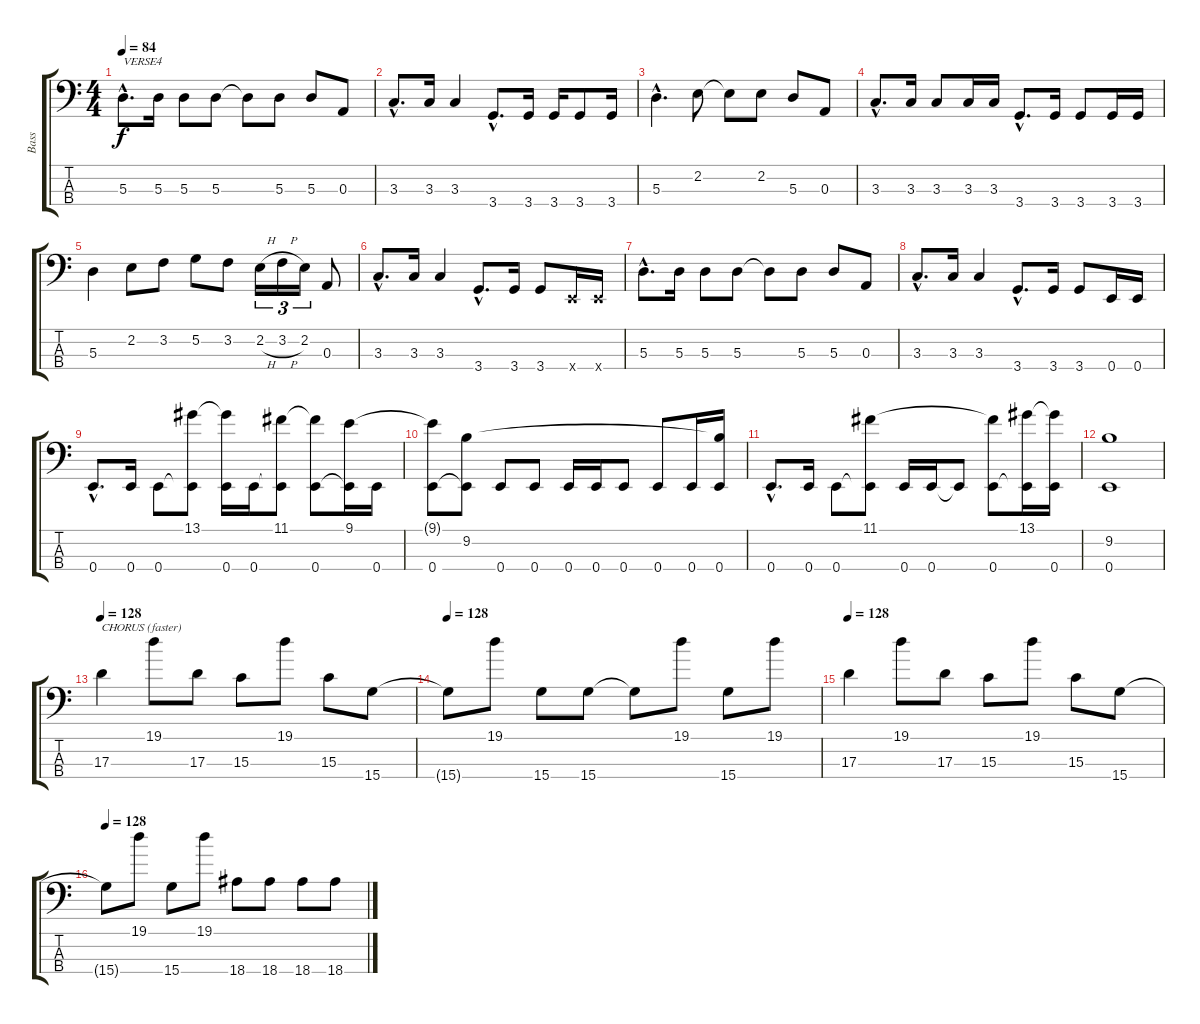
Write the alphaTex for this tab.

\track ("Bass" "Bass") {instrument electricbasspick}
\staff {score tabs}
\tuning (G2 D2 A1 E1) {hide}
\ts (4 4)
\tempo 84
\clef f4
\ks c
5.3{hac}.8{d txt "VERSE4" dy f} 5.3.16 5.3.8 5.3.8 5.3{t}.8 5.3.8 5.3.8 0.3.8 |
3.3{hac}.8{d} 3.3.16 3.3.4 3.4{hac}.8{d} 3.4.16 3.4.16 3.4.8 3.4.16 |
5.3{hac}.4{d} 2.2.8 2.2{t}.8 2.2.8 5.3.8 0.3.8 |
3.3{hac}.8{d} 3.3.16 3.3.8 3.3.16 3.3.16 3.4{hac}.8{d} 3.4.16 3.4.8 3.4.16 3.4.16 |
5.3.4 2.2.8 3.2.8 5.2.8 3.2.8 2.2{h}.16{tu (3 2)} 3.2{h}.16{tu (3 2)} 2.2.16{tu (3 2)} 0.3.8 |
3.3{hac}.8{d} 3.3.16 3.3.4 3.4{hac}.8{d} 3.4.16 3.4.8 0.4{x}.16 0.4{x}.16 |
5.3{hac}.8{d} 5.3.16 5.3.8 5.3.8 5.3{t}.8 5.3.8 5.3.8 0.3.8 |
3.3{hac}.8{d} 3.3.16 3.3.4 3.4{hac}.8{d} 3.4.16 3.4.8 0.4.16 0.4.16 |
0.4{hac}.8{d} 0.4.16 0.4.8 (13.1 0.4{t}).8 (13.1{t} 0.4).16 0.4.16 (11.1 0.4{t}).8 (11.1{t} 0.4).8 (9.1 0.4{t}).16 0.4.16 |
(9.1{t} 0.4).8 (9.2 0.4{t}).8 0.4.8 0.4.8 0.4.16 0.4.16 0.4.8 0.4.8 0.4.16 (9.2{t} 0.4).16 |
0.4{hac}.8{d} 0.4.16 0.4.8 (11.1 0.4{t}).8 0.4.16 0.4.16 0.4{t}.8 (11.1{t} 0.4).8 (13.1 0.4{t}).16 (13.1{t} 0.4).16 |
(9.2 0.4).1 |
\tempo 128
17.3.4{txt "CHORUS (faster)"} 19.1.8 17.3.8 15.3.8 19.1.8 15.3.8 15.4.8 |
\tempo 128
15.4{t}.8 19.1.8 15.4.8 15.4.8 15.4{t}.8 19.1.8 15.4.8 19.1.8 |
\tempo 128
17.3.4 19.1.8 17.3.8 15.3.8 19.1.8 15.3.8 15.4.8 |
\tempo 128
15.4{t}.8 19.1.8 15.4.8 19.1.8 18.4.8 18.4.8 18.4.8 18.4.8
